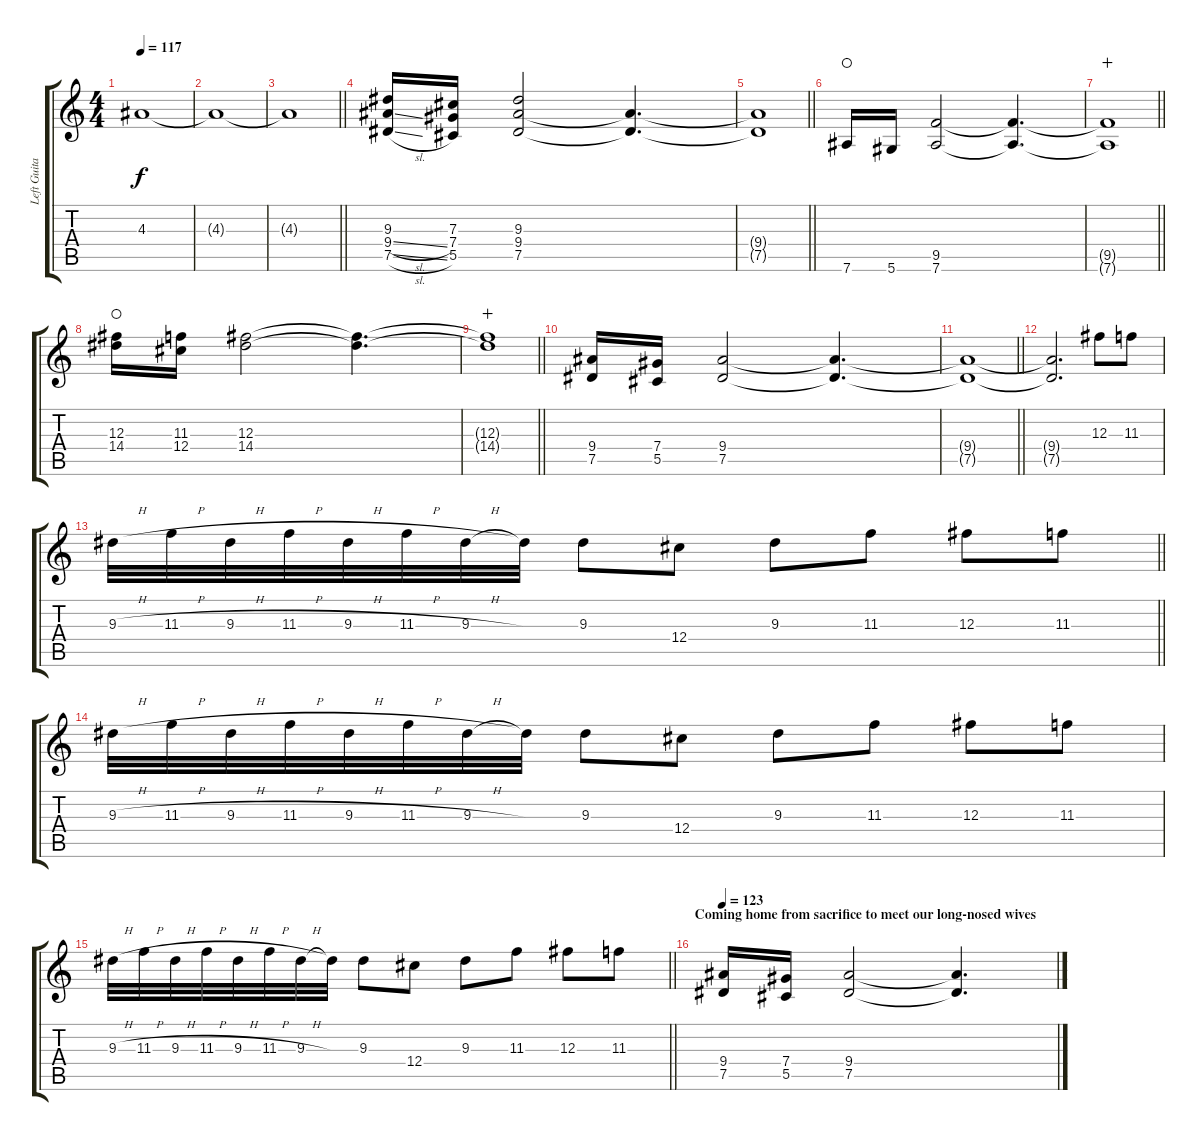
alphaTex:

\track ("Left Guitar" "Left Guita") {instrument overdrivenguitar}
\staff {score tabs}
\tuning (Eb4 Bb3 Gb3 Db3 Ab2 Eb2) {hide}
\ts (4 4)
\tempo 117
\clef g2
\ks c
4.3{t}.1{dy f} |
4.3{t}.1 |
\barLineRight lightlight
4.3{t}.1 |
(9.3 9.4{sl} 7.5{sl}).16 (7.3 7.4 5.5).16 (9.3 9.4 7.5).2 (9.4{t} 7.5{t}).4{d} |
\barLineRight lightlight
(9.4{t} 7.5{t}).1 |
7.6.16{waho} 5.6.16 (9.5 7.6).2 (9.5{t} 7.6{t}).4{d} |
\barLineRight lightlight
(9.5{t} 7.6{t}).1{wahc} |
(12.3 14.4).16{waho} (11.3 12.4).16 (12.3 14.4).2 (12.3{t} 14.4{t}).4{d} |
\barLineRight lightlight
(12.3{t} 14.4{t}).1{wahc} |
(9.4 7.5).16 (7.4 5.5).16 (9.4 7.5).2 (9.4{t} 7.5{t}).4{d} |
\barLineRight lightlight
(9.4{t} 7.5{t}).1 |
(9.4{t} 7.5{t}).2{d} 12.3.8 11.3.8 |
\barLineRight lightlight
9.3{h}.32 11.3{h}.32 9.3{h}.32 11.3{h}.32 9.3{h}.32 11.3{h}.32 9.3{h}.32 9.3{t}.32 9.3.8 12.4.8 9.3.8 11.3.8 12.3.8 11.3.8 |
9.3{h}.32 11.3{h}.32 9.3{h}.32 11.3{h}.32 9.3{h}.32 11.3{h}.32 9.3{h}.32 9.3{t}.32 9.3.8 12.4.8 9.3.8 11.3.8 12.3.8 11.3.8 |
\barLineRight lightlight
9.3{h}.32 11.3{h}.32 9.3{h}.32 11.3{h}.32 9.3{h}.32 11.3{h}.32 9.3{h}.32 9.3{t}.32 9.3.8 12.4.8 9.3.8 11.3.8 12.3.8 11.3.8 |
\section ("" "Coming home from sacrifice to meet our long-nosed wives ")
\tempo 123
(9.4 7.5).16 (7.4 5.5).16 (9.4 7.5).2 (9.4{t} 7.5{t}).4{d}
